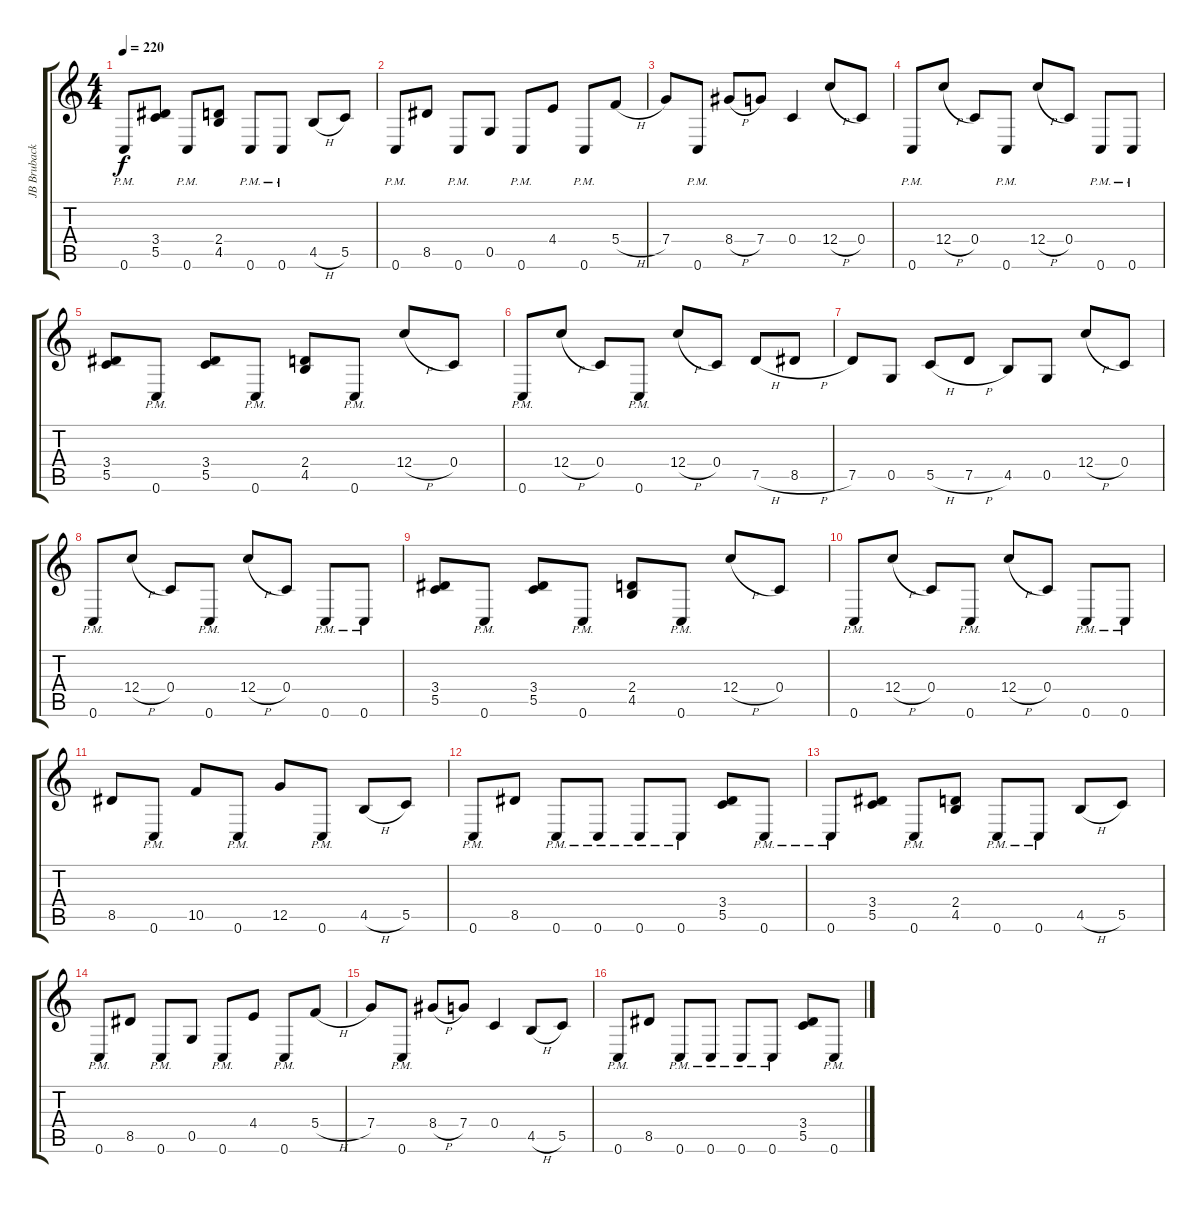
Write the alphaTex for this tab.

\track ("JB Brubacker (Guitar 1)" "JB Bruback") {instrument distortionguitar}
\staff {score tabs}
\tuning (D4 A3 F3 C3 G2 C2) {hide}
\ts (4 4)
\tempo 220
\clef g2
\ks c
0.6{pm}.8{dy f} (3.4 5.5).8 0.6{pm}.8 (2.4 4.5).8 0.6{pm}.8 0.6{pm}.8 4.5{h}.8 5.5.8 |
0.6{pm}.8 8.5.8 0.6{pm}.8 0.5.8 0.6{pm}.8 4.4.8 0.6{pm}.8 5.4{h}.8 |
7.4.8 0.6{pm}.8 8.4{h}.8 7.4.8 0.4.4 12.4{h}.8 0.4.8 |
0.6{pm}.8 12.4{h}.8 0.4.8 0.6{pm}.8 12.4{h}.8 0.4.8 0.6{pm}.8 0.6{pm}.8 |
(3.4 5.5).8 0.6{pm}.8 (3.4 5.5).8 0.6{pm}.8 (2.4 4.5).8 0.6{pm}.8 12.4{h}.8 0.4.8 |
0.6{pm}.8 12.4{h}.8 0.4.8 0.6{pm}.8 12.4{h}.8 0.4.8 7.5{h}.8 8.5{h}.8 |
7.5.8 0.5.8 5.5{h}.8 7.5{h}.8 4.5.8 0.5.8 12.4{h}.8 0.4.8 |
0.6{pm}.8 12.4{h}.8 0.4.8 0.6{pm}.8 12.4{h}.8 0.4.8 0.6{pm}.8 0.6{pm}.8 |
(3.4 5.5).8 0.6{pm}.8 (3.4 5.5).8 0.6{pm}.8 (2.4 4.5).8 0.6{pm}.8 12.4{h}.8 0.4.8 |
0.6{pm}.8 12.4{h}.8 0.4.8 0.6{pm}.8 12.4{h}.8 0.4.8 0.6{pm}.8 0.6{pm}.8 |
8.5.8 0.6{pm}.8 10.5.8 0.6{pm}.8 12.5.8 0.6{pm}.8 4.5{h}.8 5.5.8 |
0.6{pm}.8 8.5.8 0.6{pm}.8 0.6{pm}.8 0.6{pm}.8 0.6{pm}.8 (3.4 5.5).8 0.6{pm}.8 |
0.6{pm}.8 (3.4 5.5).8 0.6{pm}.8 (2.4 4.5).8 0.6{pm}.8 0.6{pm}.8 4.5{h}.8 5.5.8 |
0.6{pm}.8 8.5.8 0.6{pm}.8 0.5.8 0.6{pm}.8 4.4.8 0.6{pm}.8 5.4{h}.8 |
7.4.8 0.6{pm}.8 8.4{h}.8 7.4.8 0.4.4 4.5{h}.8 5.5.8 |
0.6{pm}.8 8.5.8 0.6{pm}.8 0.6{pm}.8 0.6{pm}.8 0.6{pm}.8 (3.4 5.5).8 0.6{pm}.8
